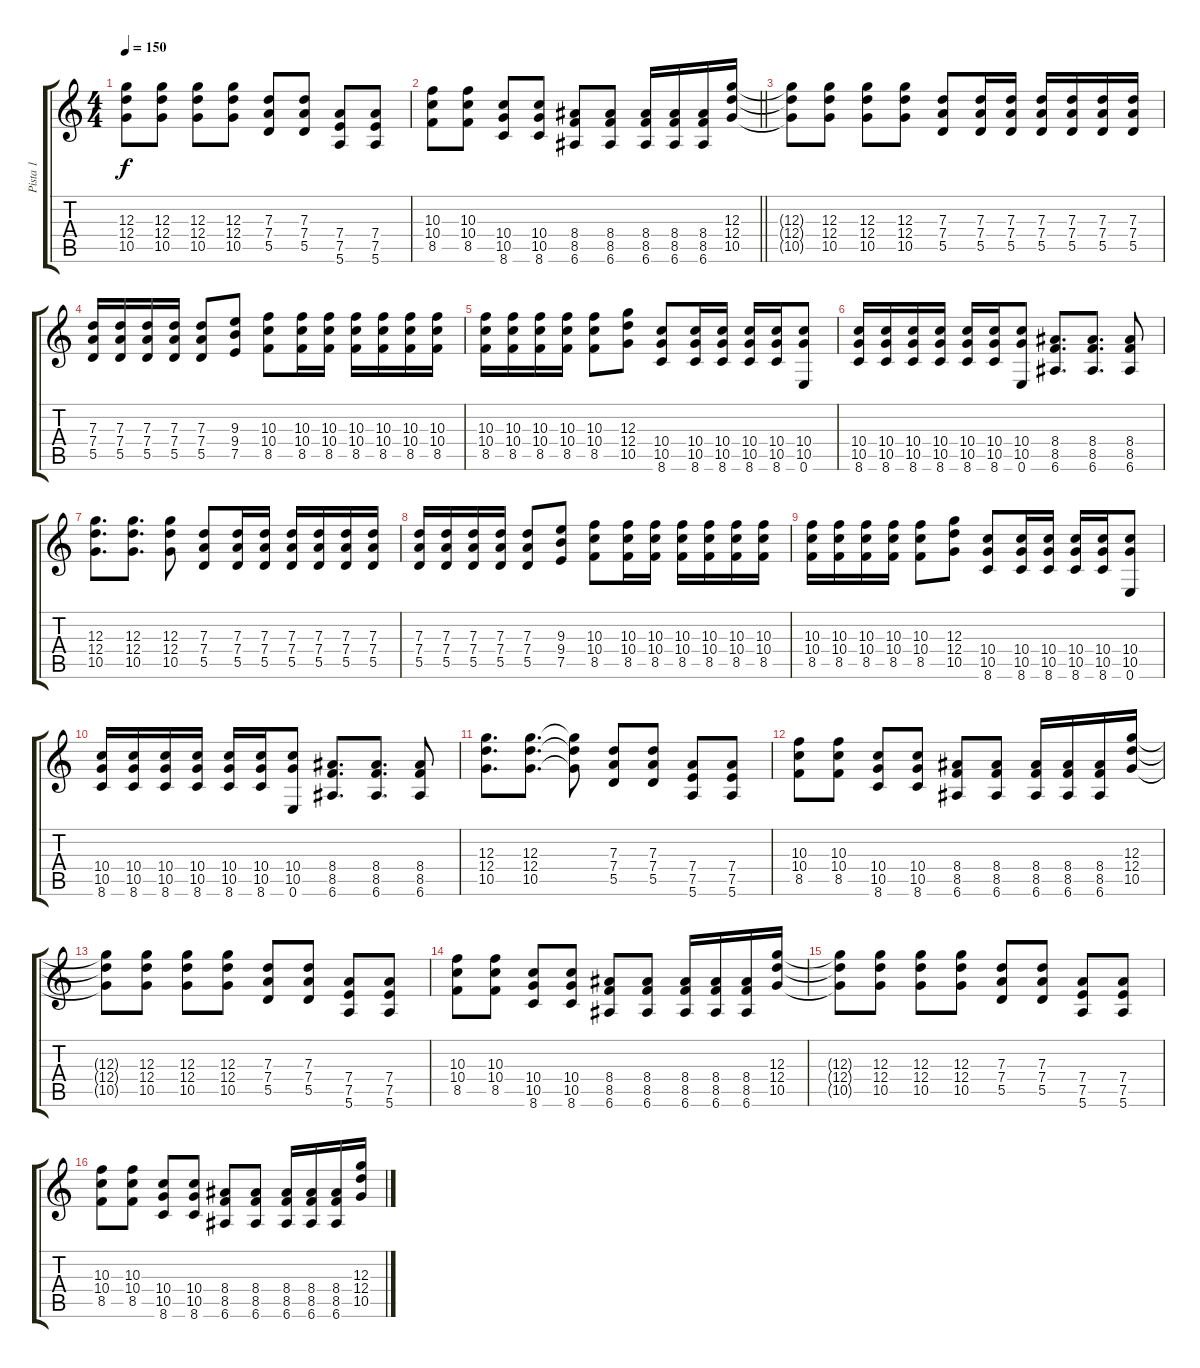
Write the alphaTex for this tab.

\track ("Pista 1" "Pista 1") {instrument overdrivenguitar}
\staff {score tabs}
\tuning (E4 B3 G3 D3 A2 E2) {hide}
\ts (4 4)
\tempo 150
\clef g2
\ks c
(12.3{t} 12.4{t} 10.5{t}).8{dy f} (12.3 12.4 10.5).8 (12.3 12.4 10.5).8 (12.3 12.4 10.5).8 (7.3 7.4 5.5).8 (7.3 7.4 5.5).8 (7.4 7.5 5.6).8 (7.4 7.5 5.6).8 |
\barLineRight lightlight
(10.3 10.4 8.5).8 (10.3 10.4 8.5).8 (10.4 10.5 8.6).8 (10.4 10.5 8.6).8 (8.4 8.5 6.6).8 (8.4 8.5 6.6).8 (8.4 8.5 6.6).16 (8.4 8.5 6.6).16 (8.4 8.5 6.6).16 (12.3 12.4 10.5).16 |
(12.3{t} 12.4{t} 10.5{t}).8 (12.3 12.4 10.5).8 (12.3 12.4 10.5).8 (12.3 12.4 10.5).8 (7.3 7.4 5.5).8 (7.3 7.4 5.5).16 (7.3 7.4 5.5).16 (7.3 7.4 5.5).16 (7.3 7.4 5.5).16 (7.3 7.4 5.5).16 (7.3 7.4 5.5).16 |
(7.3 7.4 5.5).16 (7.3 7.4 5.5).16 (7.3 7.4 5.5).16 (7.3 7.4 5.5).16 (7.3 7.4 5.5).8 (9.3 9.4 7.5).8 (10.3 10.4 8.5).8 (10.3 10.4 8.5).16 (10.3 10.4 8.5).16 (10.3 10.4 8.5).16 (10.3 10.4 8.5).16 (10.3 10.4 8.5).16 (10.3 10.4 8.5).16 |
(10.3 10.4 8.5).16 (10.3 10.4 8.5).16 (10.3 10.4 8.5).16 (10.3 10.4 8.5).16 (10.3 10.4 8.5).8 (12.3 12.4 10.5).8 (10.4 10.5 8.6).8 (10.4 10.5 8.6).16 (10.4 10.5 8.6).16 (10.4 10.5 8.6).16 (10.4 10.5 8.6).16 (10.4 10.5 0.6).8 |
(10.4 10.5 8.6).16 (10.4 10.5 8.6).16 (10.4 10.5 8.6).16 (10.4 10.5 8.6).16 (10.4 10.5 8.6).16 (10.4 10.5 8.6).16 (10.4 10.5 0.6).8 (8.4 8.5 6.6).8{d} (8.4 8.5 6.6).8{d} (8.4 8.5 6.6).8 |
(12.3 12.4 10.5).8{d} (12.3 12.4 10.5).8{d} (12.3 12.4 10.5).8 (7.3 7.4 5.5).8 (7.3 7.4 5.5).16 (7.3 7.4 5.5).16 (7.3 7.4 5.5).16 (7.3 7.4 5.5).16 (7.3 7.4 5.5).16 (7.3 7.4 5.5).16 |
(7.3 7.4 5.5).16 (7.3 7.4 5.5).16 (7.3 7.4 5.5).16 (7.3 7.4 5.5).16 (7.3 7.4 5.5).8 (9.3 9.4 7.5).8 (10.3 10.4 8.5).8 (10.3 10.4 8.5).16 (10.3 10.4 8.5).16 (10.3 10.4 8.5).16 (10.3 10.4 8.5).16 (10.3 10.4 8.5).16 (10.3 10.4 8.5).16 |
(10.3 10.4 8.5).16 (10.3 10.4 8.5).16 (10.3 10.4 8.5).16 (10.3 10.4 8.5).16 (10.3 10.4 8.5).8 (12.3 12.4 10.5).8 (10.4 10.5 8.6).8 (10.4 10.5 8.6).16 (10.4 10.5 8.6).16 (10.4 10.5 8.6).16 (10.4 10.5 8.6).16 (10.4 10.5 0.6).8 |
(10.4 10.5 8.6).16 (10.4 10.5 8.6).16 (10.4 10.5 8.6).16 (10.4 10.5 8.6).16 (10.4 10.5 8.6).16 (10.4 10.5 8.6).16 (10.4 10.5 0.6).8 (8.4 8.5 6.6).8{d} (8.4 8.5 6.6).8{d} (8.4 8.5 6.6).8 |
(12.3 12.4 10.5).8{d} (12.3 12.4 10.5).8{d} (12.3{t} 12.4{t} 10.5{t}).8 (7.3 7.4 5.5).8 (7.3 7.4 5.5).8 (7.4 7.5 5.6).8 (7.4 7.5 5.6).8 |
(10.3 10.4 8.5).8 (10.3 10.4 8.5).8 (10.4 10.5 8.6).8 (10.4 10.5 8.6).8 (8.4 8.5 6.6).8 (8.4 8.5 6.6).8 (8.4 8.5 6.6).16 (8.4 8.5 6.6).16 (8.4 8.5 6.6).16 (12.3 12.4 10.5).16 |
(12.3{t} 12.4{t} 10.5{t}).8 (12.3 12.4 10.5).8 (12.3 12.4 10.5).8 (12.3 12.4 10.5).8 (7.3 7.4 5.5).8 (7.3 7.4 5.5).8 (7.4 7.5 5.6).8 (7.4 7.5 5.6).8 |
(10.3 10.4 8.5).8 (10.3 10.4 8.5).8 (10.4 10.5 8.6).8 (10.4 10.5 8.6).8 (8.4 8.5 6.6).8 (8.4 8.5 6.6).8 (8.4 8.5 6.6).16 (8.4 8.5 6.6).16 (8.4 8.5 6.6).16 (12.3 12.4 10.5).16 |
(12.3{t} 12.4{t} 10.5{t}).8 (12.3 12.4 10.5).8 (12.3 12.4 10.5).8 (12.3 12.4 10.5).8 (7.3 7.4 5.5).8 (7.3 7.4 5.5).8 (7.4 7.5 5.6).8 (7.4 7.5 5.6).8 |
(10.3 10.4 8.5).8 (10.3 10.4 8.5).8 (10.4 10.5 8.6).8 (10.4 10.5 8.6).8 (8.4 8.5 6.6).8 (8.4 8.5 6.6).8 (8.4 8.5 6.6).16 (8.4 8.5 6.6).16 (8.4 8.5 6.6).16 (12.3 12.4 10.5).16
